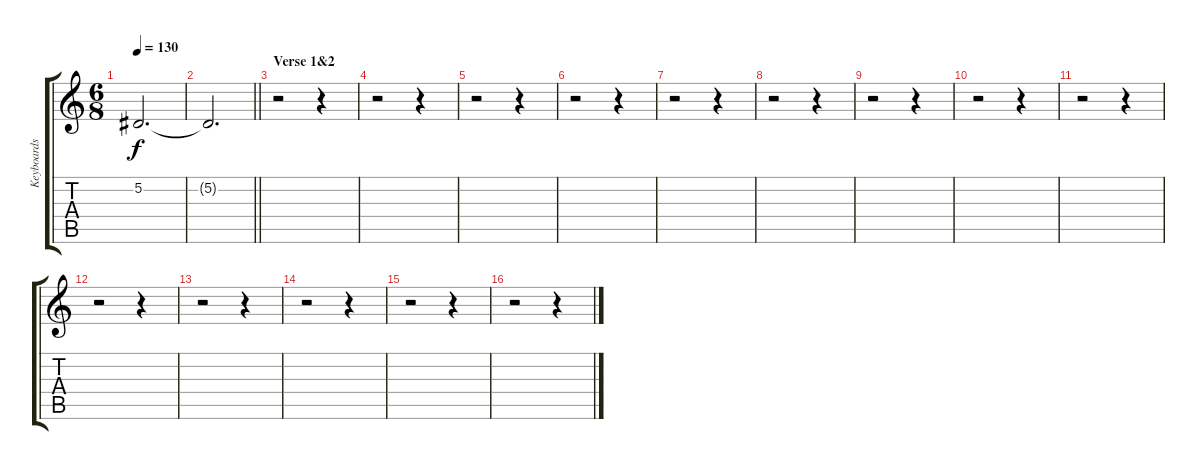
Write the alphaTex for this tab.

\track ("Keyboards 1" "Keyboards ") {instrument drawbarorgan}
\staff {score tabs}
\tuning (Eb4 Bb3 Gb3 Db3 Ab2 Eb2) {hide}
\ts (6 8)
\tempo 130
\clef g2
\ks c
5.2{t}.2{d dy f} |
\barLineRight lightlight
5.2{t}.2{d} |
\section ("" "Verse 1&2")
r.2 r.4 |
r.2 r.4 |
r.2 r.4 |
r.2 r.4 |
r.2 r.4 |
r.2 r.4 |
r.2 r.4 |
r.2 r.4 |
r.2 r.4 |
r.2 r.4 |
r.2 r.4 |
r.2 r.4 |
r.2 r.4 |
r.2 r.4
